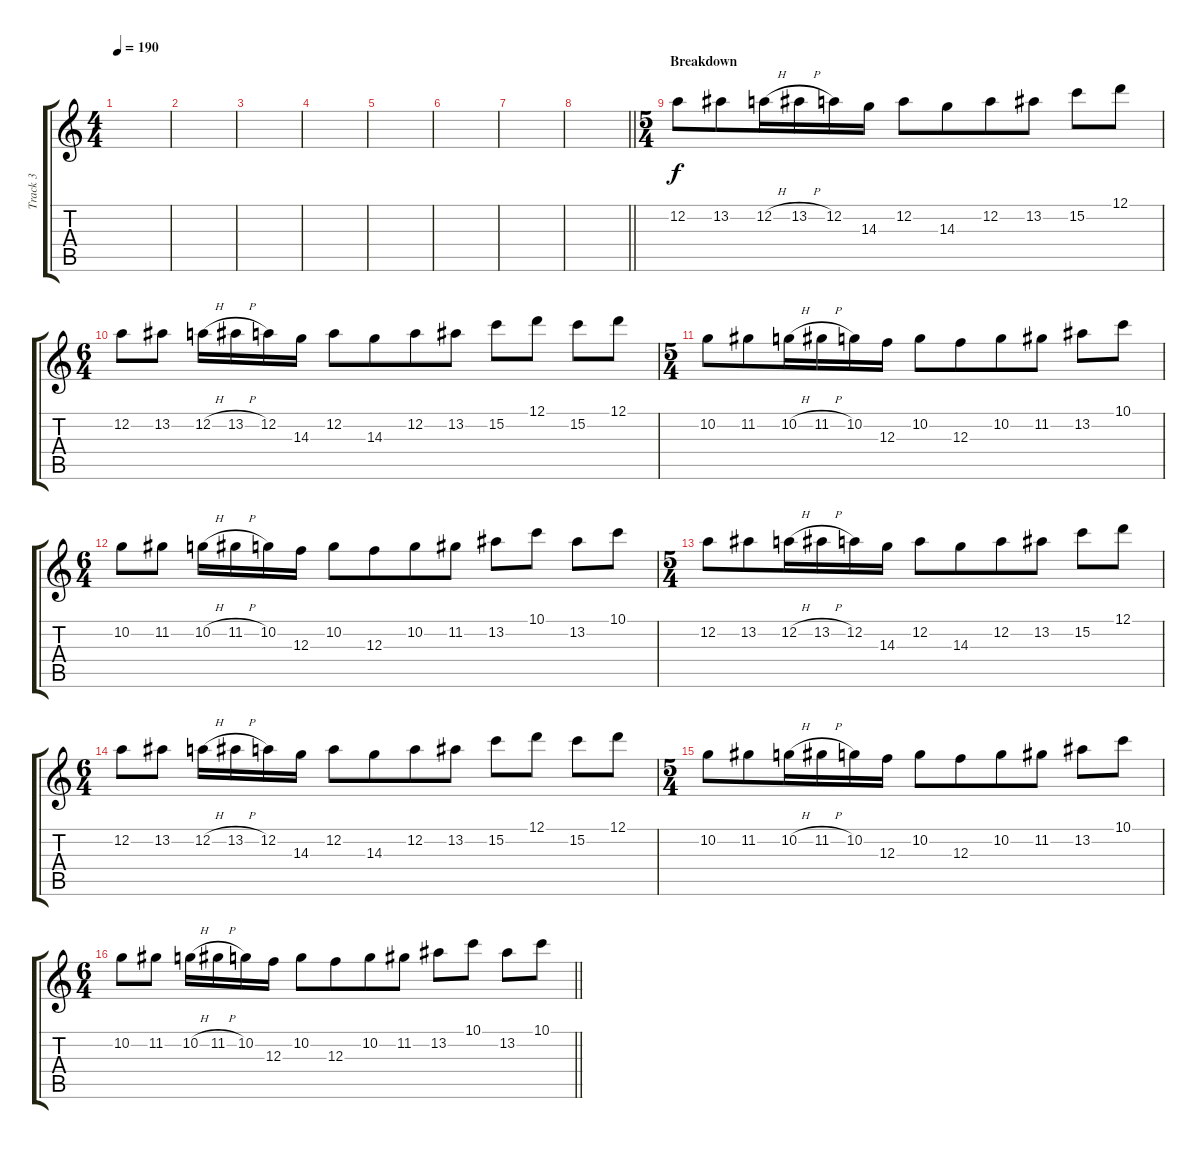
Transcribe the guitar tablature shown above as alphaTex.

\track ("Track 3" "Track 3") {instrument distortionguitar}
\staff {score tabs}
\tuning (D4 A3 F3 C3 G2 D2) {hide}
\ts (4 4)
\tempo 190
\clef g2
\ks c
|
|
|
|
|
|
|
\barLineRight lightlight
|
\ts (5 4)
\section ("" "Breakdown")
12.2.8 13.2.8{beam merge} 12.2{h}.16 13.2{h}.16 12.2.16 14.3.16 12.2.8 14.3.8{beam merge} 12.2.8 13.2.8{beam split} 15.2.8 12.1.8 |
\ts (6 4)
12.2.8 13.2.8 12.2{h}.16 13.2{h}.16 12.2.16 14.3.16{beam split} 12.2.8 14.3.8{beam merge} 12.2.8 13.2.8{beam split} 15.2.8 12.1.8 15.2.8 12.1.8 |
\ts (5 4)
10.2.8 11.2.8{beam merge} 10.2{h}.16 11.2{h}.16 10.2.16 12.3.16 10.2.8 12.3.8{beam merge} 10.2.8 11.2.8{beam split} 13.2.8 10.1.8 |
\ts (6 4)
10.2.8 11.2.8 10.2{h}.16 11.2{h}.16 10.2.16 12.3.16{beam split} 10.2.8 12.3.8{beam merge} 10.2.8 11.2.8{beam split} 13.2.8 10.1.8 13.2.8 10.1.8 |
\ts (5 4)
12.2.8 13.2.8{beam merge} 12.2{h}.16 13.2{h}.16 12.2.16 14.3.16 12.2.8 14.3.8{beam merge} 12.2.8 13.2.8{beam split} 15.2.8 12.1.8 |
\ts (6 4)
12.2.8 13.2.8 12.2{h}.16 13.2{h}.16 12.2.16 14.3.16{beam split} 12.2.8 14.3.8{beam merge} 12.2.8 13.2.8{beam split} 15.2.8 12.1.8 15.2.8 12.1.8 |
\ts (5 4)
10.2.8 11.2.8{beam merge} 10.2{h}.16 11.2{h}.16 10.2.16 12.3.16 10.2.8 12.3.8{beam merge} 10.2.8 11.2.8{beam split} 13.2.8 10.1.8 |
\ts (6 4)
\barLineRight lightlight
10.2.8 11.2.8 10.2{h}.16 11.2{h}.16 10.2.16 12.3.16{beam split} 10.2.8 12.3.8{beam merge} 10.2.8 11.2.8{beam split} 13.2.8 10.1.8 13.2.8 10.1.8
